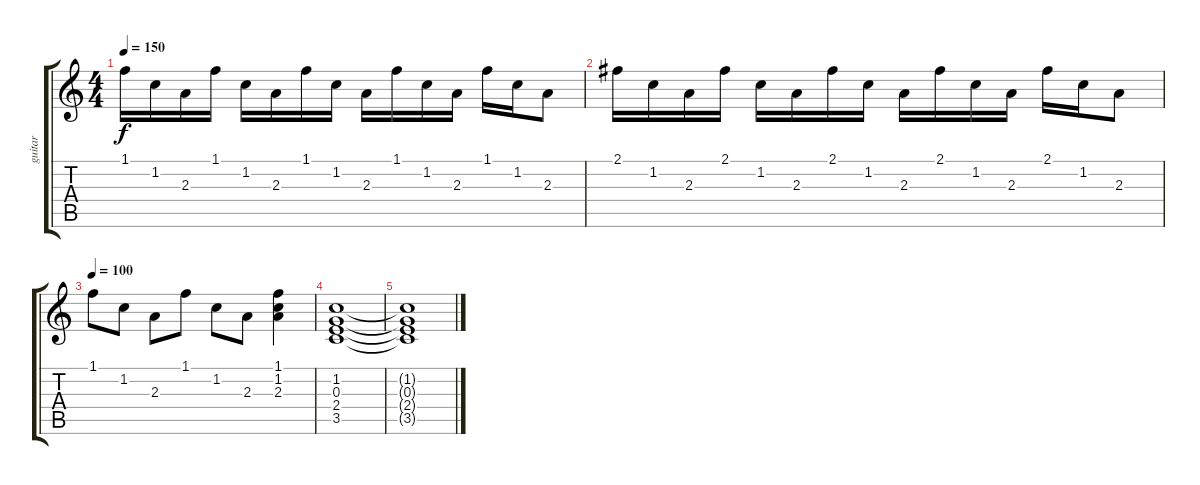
\track ("guitar" "guitar") {instrument distortionguitar}
\staff {score tabs}
\tuning (E4 B3 G3 D3 A2 E2) {hide}
\ts (4 4)
\tempo 150
\clef g2
\ks c
1.1.16{dy f} 1.2.16 2.3.16 1.1.16 1.2.16 2.3.16 1.1.16 1.2.16 2.3.16 1.1.16 1.2.16 2.3.16 1.1.16 1.2.16 2.3.8 |
2.1.16 1.2.16 2.3.16 2.1.16 1.2.16 2.3.16 2.1.16 1.2.16 2.3.16 2.1.16 1.2.16 2.3.16 2.1.16 1.2.16 2.3.8 |
\tempo 100
1.1.8 1.2.8 2.3.8 1.1.8 1.2.8 2.3.8 (1.1 1.2 2.3).4{instrument acousticguitarnylon} |
(1.2 0.3 2.4 3.5).1 |
(1.2{t} 0.3{t} 2.4{t} 3.5{t}).1
